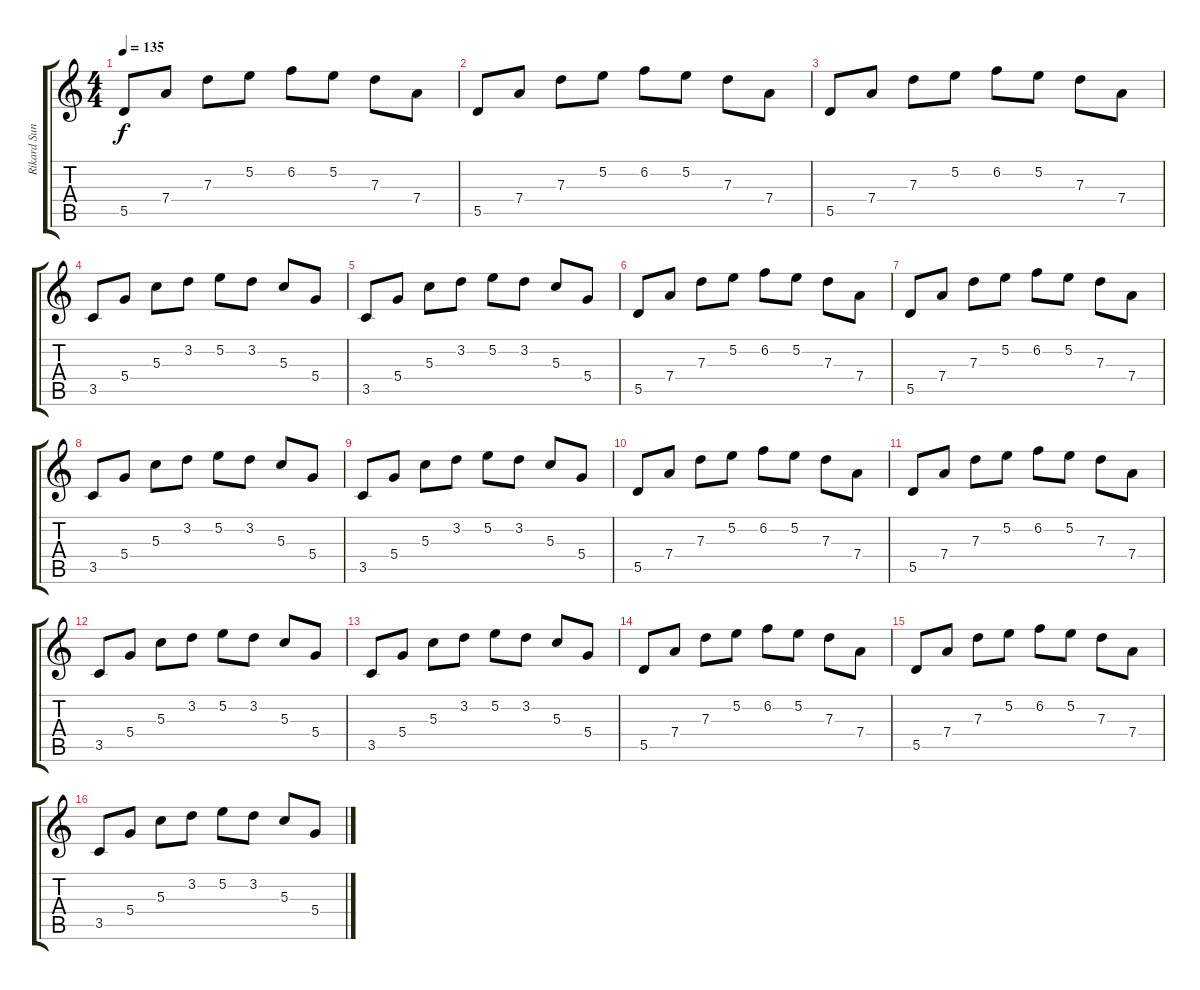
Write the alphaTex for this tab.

\track ("Rikard Sunden" "Rikard Sun") {instrument acousticguitarnylon}
\staff {score tabs}
\tuning (E4 B3 G3 D3 A2 E2) {hide}
\ts (4 4)
\tempo 135
\clef g2
\ks c
5.5.8{dy f} 7.4.8 7.3.8 5.2.8 6.2.8 5.2.8 7.3.8 7.4.8 |
5.5.8 7.4.8 7.3.8 5.2.8 6.2.8 5.2.8 7.3.8 7.4.8 |
5.5.8 7.4.8 7.3.8 5.2.8 6.2.8 5.2.8 7.3.8 7.4.8 |
3.5.8 5.4.8 5.3.8 3.2.8 5.2.8 3.2.8 5.3.8 5.4.8 |
3.5.8 5.4.8 5.3.8 3.2.8 5.2.8 3.2.8 5.3.8 5.4.8 |
5.5.8 7.4.8 7.3.8 5.2.8 6.2.8 5.2.8 7.3.8 7.4.8 |
5.5.8 7.4.8 7.3.8 5.2.8 6.2.8 5.2.8 7.3.8 7.4.8 |
3.5.8 5.4.8 5.3.8 3.2.8 5.2.8 3.2.8 5.3.8 5.4.8 |
3.5.8 5.4.8 5.3.8 3.2.8 5.2.8 3.2.8 5.3.8 5.4.8 |
5.5.8 7.4.8 7.3.8 5.2.8 6.2.8 5.2.8 7.3.8 7.4.8 |
5.5.8 7.4.8 7.3.8 5.2.8 6.2.8 5.2.8 7.3.8 7.4.8 |
3.5.8 5.4.8 5.3.8 3.2.8 5.2.8 3.2.8 5.3.8 5.4.8 |
3.5.8 5.4.8 5.3.8 3.2.8 5.2.8 3.2.8 5.3.8 5.4.8 |
5.5.8 7.4.8 7.3.8 5.2.8 6.2.8 5.2.8 7.3.8 7.4.8 |
5.5.8 7.4.8 7.3.8 5.2.8 6.2.8 5.2.8 7.3.8 7.4.8 |
3.5.8 5.4.8 5.3.8 3.2.8 5.2.8 3.2.8 5.3.8 5.4.8
